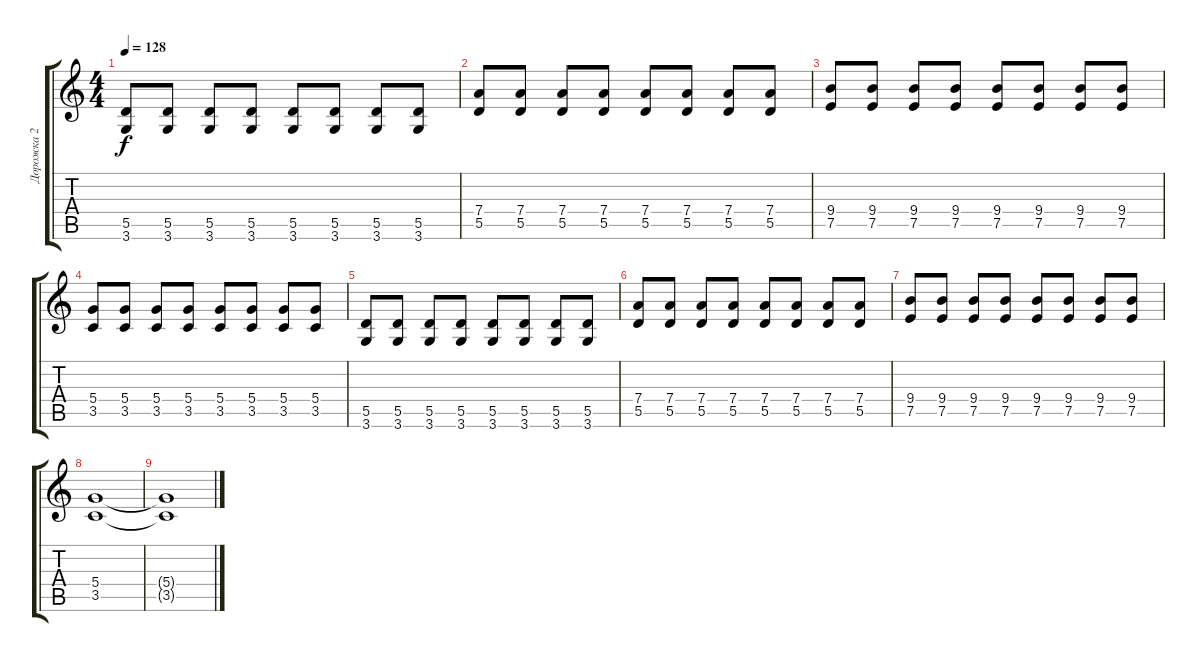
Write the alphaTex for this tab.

\track ("Дорожка 2" "Дорожка 2") {instrument overdrivenguitar}
\staff {score tabs}
\tuning (E4 B3 G3 D3 A2 E2) {hide}
\ts (4 4)
\tempo 128
\clef g2
\ks c
(5.5 3.6).8{dy f} (5.5 3.6).8 (5.5 3.6).8 (5.5 3.6).8 (5.5 3.6).8 (5.5 3.6).8 (5.5 3.6).8 (5.5 3.6).8 |
(7.4 5.5).8 (7.4 5.5).8 (7.4 5.5).8 (7.4 5.5).8 (7.4 5.5).8 (7.4 5.5).8 (7.4 5.5).8 (7.4 5.5).8 |
(9.4 7.5).8 (9.4 7.5).8 (9.4 7.5).8 (9.4 7.5).8 (9.4 7.5).8 (9.4 7.5).8 (9.4 7.5).8 (9.4 7.5).8 |
(5.4 3.5).8 (5.4 3.5).8 (5.4 3.5).8 (5.4 3.5).8 (5.4 3.5).8 (5.4 3.5).8 (5.4 3.5).8 (5.4 3.5).8 |
(5.5 3.6).8 (5.5 3.6).8 (5.5 3.6).8 (5.5 3.6).8 (5.5 3.6).8 (5.5 3.6).8 (5.5 3.6).8 (5.5 3.6).8 |
(7.4 5.5).8 (7.4 5.5).8 (7.4 5.5).8 (7.4 5.5).8 (7.4 5.5).8 (7.4 5.5).8 (7.4 5.5).8 (7.4 5.5).8 |
(9.4 7.5).8 (9.4 7.5).8 (9.4 7.5).8 (9.4 7.5).8 (9.4 7.5).8 (9.4 7.5).8 (9.4 7.5).8 (9.4 7.5).8 |
(5.4 3.5).1 |
(5.4{t} 3.5{t}).1
